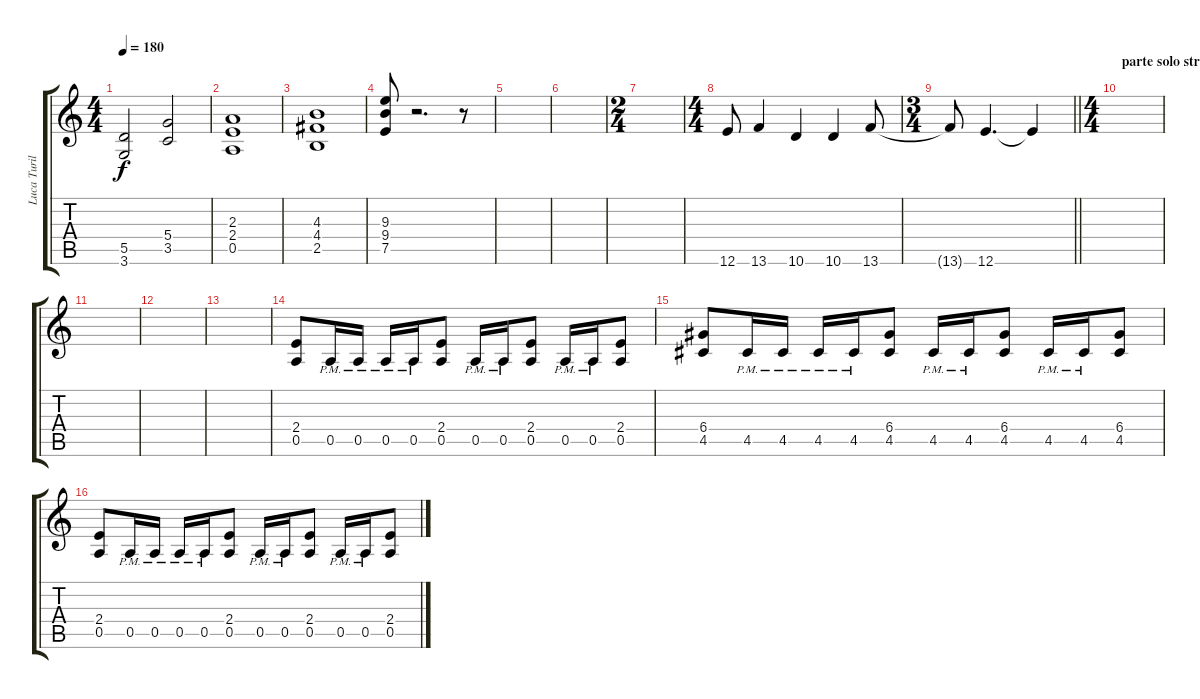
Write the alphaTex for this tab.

\track ("Luca Turilli And Dominique Leurquin" "Luca Turil") {instrument distortionguitar}
\staff {score tabs}
\tuning (E4 B3 G3 D3 A2 E2) {hide}
\ts (4 4)
\tempo 180
\clef g2
\ks c
(5.5 3.6).2{dy f} (5.4 3.5).2 |
(2.3 2.4 0.5).1 |
(4.3 4.4 2.5).1 |
(9.3 9.4 7.5).8 r.2{d} r.8 |
|
|
\ts (2 4)
|
\ts (4 4)
12.6.8 13.6.4 10.6.4 10.6.4 13.6.8 |
\ts (3 4)
\barLineRight lightlight
13.6{t}.8 12.6.4{d} 12.6{t}.4 |
\ts (4 4)
\section ("" "parte solo strings")
|
|
|
|
(2.4 0.5).8 0.5{pm}.16 0.5{pm}.16 0.5{pm}.16 0.5{pm}.16 (2.4 0.5).8 0.5{pm}.16 0.5{pm}.16 (2.4 0.5).8 0.5{pm}.16 0.5{pm}.16 (2.4 0.5).8 |
(6.4 4.5).8 4.5{pm}.16 4.5{pm}.16 4.5{pm}.16 4.5{pm}.16 (6.4 4.5).8 4.5{pm}.16 4.5{pm}.16 (6.4 4.5).8 4.5{pm}.16 4.5{pm}.16 (6.4 4.5).8 |
(2.4 0.5).8 0.5{pm}.16 0.5{pm}.16 0.5{pm}.16 0.5{pm}.16 (2.4 0.5).8 0.5{pm}.16 0.5{pm}.16 (2.4 0.5).8 0.5{pm}.16 0.5{pm}.16 (2.4 0.5).8
